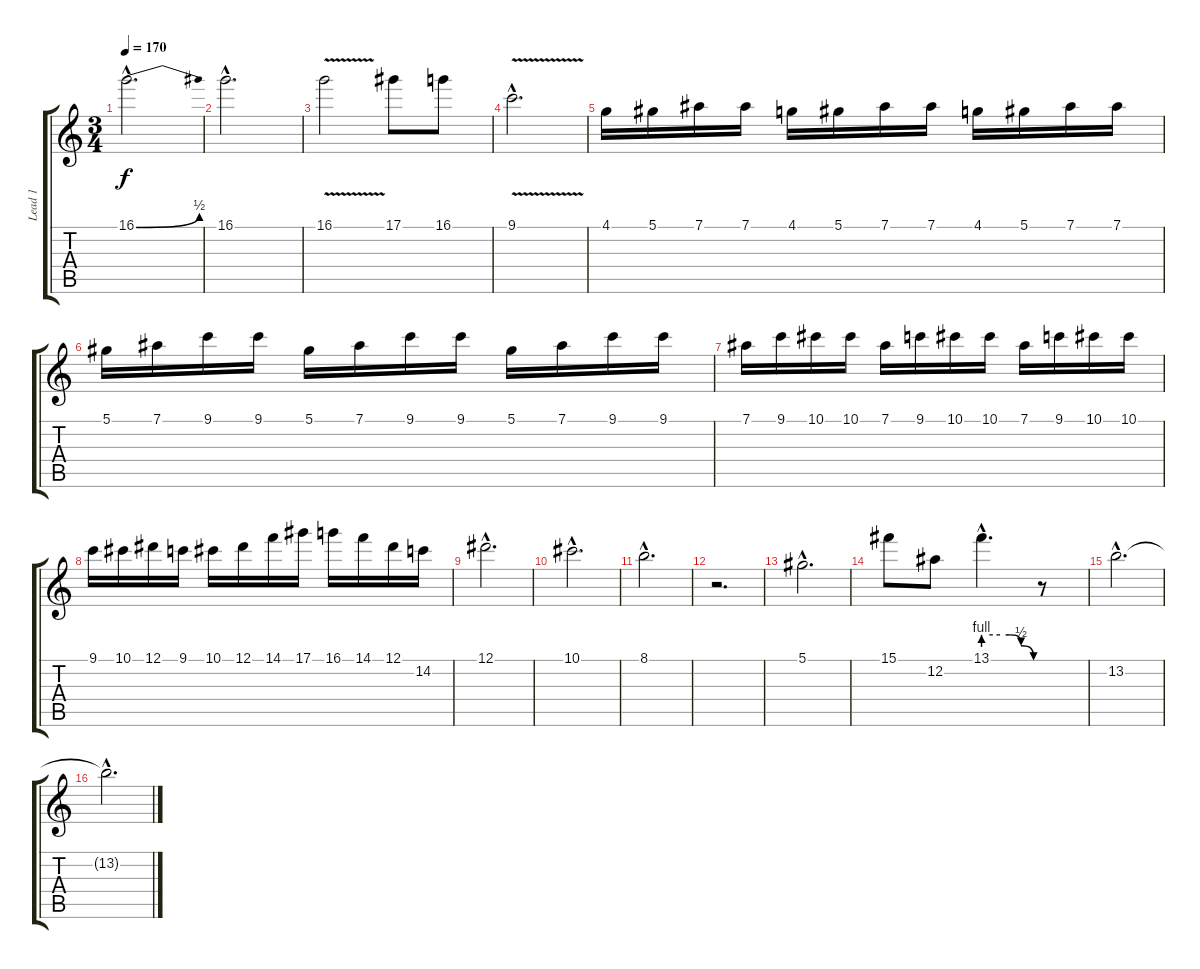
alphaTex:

\track ("Lead 1" "Lead 1") {instrument overdrivenguitar}
\staff {score tabs}
\tuning (Eb4 Bb3 Gb3 Db3 Ab2 Eb2) {hide}
\ts (3 4)
\tempo 170
\clef g2
\ks c
16.1{be (bend 0 0 60 2) hac}.2{d dy f} |
16.1{hac}.2{d} |
16.1{v}.2 17.1.8 16.1.8 |
9.1{v hac}.2{d} |
4.1.16 5.1.16 7.1.16 7.1.16 4.1.16 5.1.16 7.1.16 7.1.16 4.1.16 5.1.16 7.1.16 7.1.16 |
5.1.16 7.1.16 9.1.16 9.1.16 5.1.16 7.1.16 9.1.16 9.1.16 5.1.16 7.1.16 9.1.16 9.1.16 |
7.1.16 9.1.16 10.1.16 10.1.16 7.1.16 9.1.16 10.1.16 10.1.16 7.1.16 9.1.16 10.1.16 10.1.16 |
9.1.16 10.1.16 12.1.16 9.1.16 10.1.16 12.1.16 14.1.16 17.1.16 16.1.16 14.1.16 12.1.16 14.2.16 |
\section ("" "")
12.1{hac}.2{d volume 14} |
10.1{hac}.2{d} |
8.1{hac}.2{d} |
r.2{d} |
5.1{hac}.2{d} |
15.1.8 12.2.8 13.1{be (custom 0 4 20 4 31 4 45 2 60 0) hac}.4{d} r.8 |
13.2{hac}.2{d} |
13.2{hac t}.2{d}
